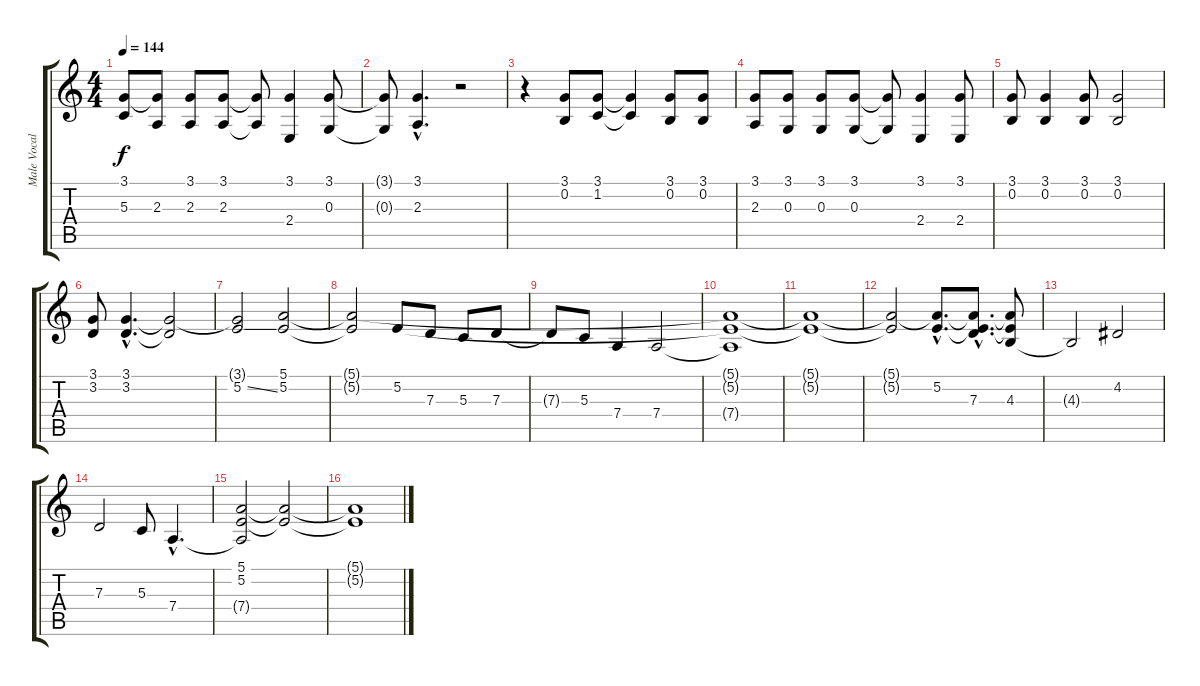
\track ("Male Vocals" "Male Vocal") {instrument harmonica}
\staff {score tabs}
\tuning (E4 B3 G3 D3 A2 E2) {hide}
\ts (4 4)
\tempo 144
\clef g2
\ks c
(3.1{t} 5.3).8{dy f} (3.1{t} 2.3).8 (3.1 2.3).8 (3.1 2.3).8 (3.1{t} 2.3{t}).8 (3.1 2.4).4 (3.1 0.3).8 |
(3.1{t} 0.3{t}).8 (3.1{hac} 2.3{hac}).4{d} r.2 |
r.4 (3.1 0.2).8 (3.1 1.2).8 (3.1{t} 1.2{t}).4 (3.1 0.2).8 (3.1 0.2).8 |
(3.1 2.3).8 (3.1 0.3).8 (3.1 0.3).8 (3.1 0.3).8 (3.1{t} 0.3{t}).8 (3.1 2.4).4 (3.1 2.4).8 |
(3.1 0.2).8 (3.1 0.2).4 (3.1 0.2).8 (3.1 0.2).2 |
(3.1 3.2).8 (3.1{hac} 3.2{hac}).4{d} (3.1{t} 3.2{t}).2 |
(3.1{t} 5.2{ss}).2 (5.1 5.2).2 |
(5.1{t} 5.2{t}).2 5.2.8 7.3.8 5.3.8 7.3.8 |
7.3{t}.8 5.3.8 7.4.4 7.4.2 |
(5.1{t} 5.2{t} 7.4{t}).1 |
(5.1{t} 5.2{t}).1 |
(5.1{t} 5.2{t}).2 (5.1{hac t} 5.2{hac}).8{d} (5.1{hac t} 5.2{hac t} 7.3{hac}).8{d} (5.1{t} 5.2{t} 4.3).8 |
4.3{t}.2 4.2.2 |
7.3.2 5.3.8 7.4{hac}.4{d} |
(5.1 5.2 7.4{t}).2 (5.1{t} 5.2{t}).2 |
(5.1{t} 5.2{t}).1
